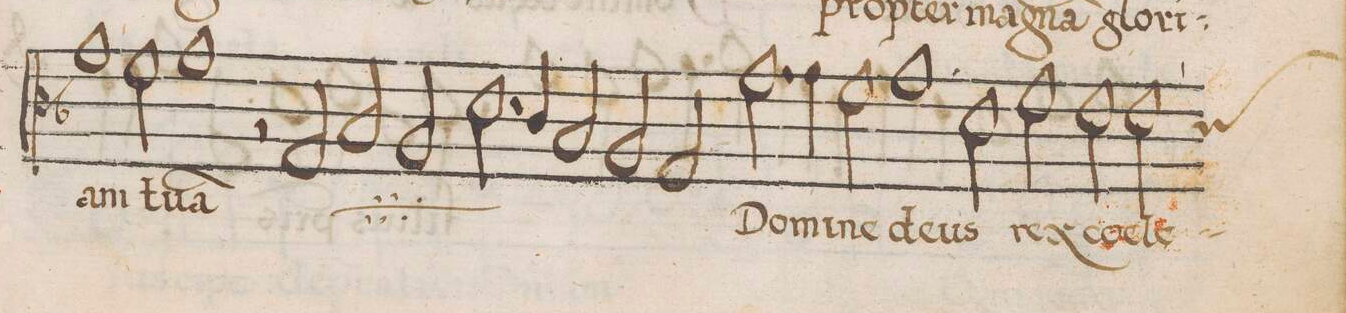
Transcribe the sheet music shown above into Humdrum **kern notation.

**kern	**text
*I"ALTVS	*
*clefC3	*
*k[b-]	*
*met(C)	*
*M2/1	*
1g\	-am
2f\	tu-
=26-	=26-
1g\	-a(m)
2r	.
*	*ij
2G/	ma-
=27-	=27-
2B-/	.
2A/	-gna(m)
2.d\	glo-
4c/	-ri-
=28-	=28-
2B-/	-am
2A/	tu-
2G/	-a(m)
*	*Xij
2.g\	Do-
=29-	=29-
4g\	-mi-
2f\	-ne
1g\	de-
=30-	=30-
2d\	-us
2f\	rex
2e\	coe-
*custos:d	*
2e\	-le-
=31-	=31-
*-	*-
